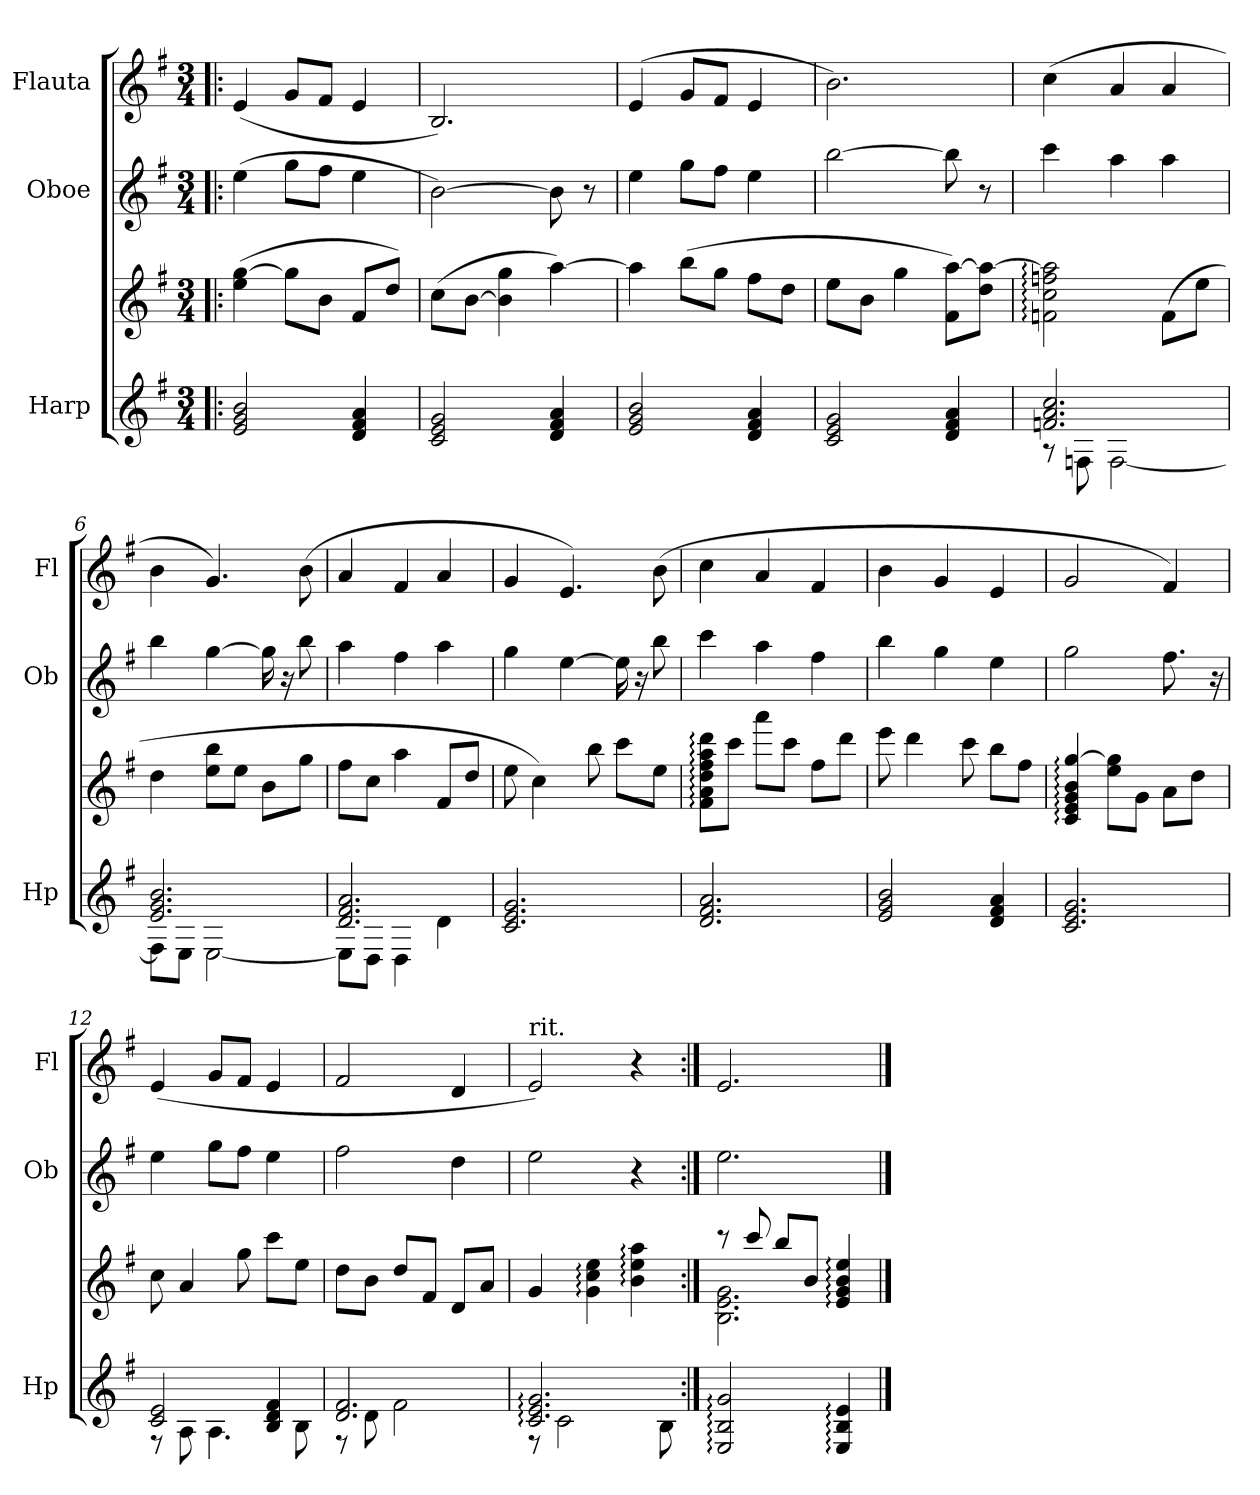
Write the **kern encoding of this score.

**kern	**kern	**kern	**kern
*part3	*part3	*part2	*part1
*staff4	*staff3	*staff2	*staff1
*I"Harp	*	*I"Oboe	*I"Flauta
*I'Hp	*	*I'Ob	*I'Fl
*	*	*stria5	*
*clefG2	*clefG2	*clefG2	*clefG2
*k[f#]	*k[f#]	*k[f#]	*k[f#]
*M3/4	*M3/4	*M3/4	*M3/4
*MM80	*MM80	*MM80	*MM80
=1!|:	=1!|:	=1!|:	=1!|:
2e/ 2g/ 2b/	(>4ee\ [4gg\	(>4ee\	(<4e/
.	8gg\L]	8gg\L	8g/L
.	8b\J	8ff#\J	8f#/J
4d/ 4f#/ 4a/	8f#/L	4ee\	4e/
.	8dd/J)	.	.
=2	=2	=2	=2
2c/ 2e/ 2g/	(>8cc\L	[2b\)	2.B/)
.	[8b\J	.	.
.	4b\] 4gg\	.	.
4d/ 4f#/ 4a/	[4aa\)	8b\]	.
.	.	8r	.
=3	=3	=3	=3
2e/ 2g/ 2b/	4aa\]	4ee\	(>4e/
.	(>8bb\L	8gg\L	8g/L
.	8gg\J	8ff#\J	8f#/J
4d/ 4f#/ 4a/	8ff#\L	4ee\	4e/
.	8dd\J	.	.
=4	=4	=4	=4
2c/ 2e/ 2g/	8ee\L	[2bb\	2.b\)
.	8b\J	.	.
.	4gg\	.	.
4d/ 4f#/ 4a/	8f#\ [8aa\L)	8bb\]	.
.	8dd\ 8aa\_J	8r	.
=5	=5	=5	=5
*^	*	*	*
2.fn/ 2.a/ 2.cc/	8r	2fn\: 2cc\: 2ffn\: 2aa\]:	4ccc\	(>4cc\
.	8Fn\	.	.	.
.	[2F\	.	4aa\	4a/
.	.	(>8f\L	4aa\	4a/
.	.	8ee\J	.	.
=6	=6	=6	=6	=6
2.e/ 2.g/ 2.b/	8F\L]	4dd\	4bb\	4b\
.	8E\J	.	.	.
.	[2E\	8ee\ 8bb\L	[4gg\	4.g/)
.	.	8ee\J	.	.
.	.	8b\L	16gg\]	.
.	.	.	16r	.
.	.	8gg\J	8bb\	(>8b\
=7	=7	=7	=7	=7
2.d/ 2.f#/ 2.a/	8E\L]	8ff#\L	4aa\	4a/
.	8D\J	8cc\J	.	.
.	4D\	4aa\	4ff#\	4f#/
.	4d\	8f#/L	4aa\	4a/
.	.	8dd/J	.	.
*v	*v	*	*	*
=8	=8	=8	=8
2.c/ 2.e/ 2.g/	8ee\	4gg\	4g/
.	4cc\)	.	.
.	.	[4ee\	4.e/)
.	8bb\	.	.
.	8ccc\L	16ee\]	.
.	.	16r	.
.	8ee\J	8bb\	(>8b\
!!LO:LB:g=z
=9	=9	=9	=9
2.d/ 2.f#/ 2.a/	8f#\: 8a\: 8dd\: 8ff#\: 8aa\: 8ddd\:L	4ccc\	4cc\
.	8ccc\J	.	.
.	8aaa\L	4aa\	4a/
.	8ccc\J	.	.
.	8ff#\L	4ff#\	4f#/
.	8ddd\J	.	.
=10	=10	=10	=10
2e/ 2g/ 2b/	8eee\	4bb\	4b\
.	4ddd\	.	.
.	.	4gg\	4g/
.	8ccc\	.	.
4d/ 4f#/ 4a/	8bb\L	4ee\	4e/
.	8ff#\J	.	.
=11	=11	=11	=11
2.c/ 2.e/ 2.g/	4c/: 4e/: 4g/: 4b/: [4gg/:	2gg\	2g/
.	8ee\ 8gg\]L	.	.
.	8g\J	.	.
.	8a\L	8.ff#\	4f#/)
.	8dd\J	.	.
.	.	16r	.
=12	=12	=12	=12
*^	*	*	*
2c/ 2e/	8r	8cc\	4ee\	(<4e/
.	8A\	4a/	.	.
.	4.A\	.	8gg\L	8g/L
.	.	8gg\	8ff#\J	8f#/J
4B/ 4d/ 4f#/	.	8ccc\L	4ee\	4e/
.	8B\	8ee\J	.	.
=13	=13	=13	=13	=13
2.d/ 2.f#/	8r	8dd\L	2ff#\	2f#/
.	8d\	8b\J	.	.
.	2f#\	8dd/L	.	.
.	.	8f#/J	.	.
.	.	8d/L	4dd\	4d/
.	.	8a/J	.	.
=14	=14	=14	=14	=14
!	!	!	!	!LO:TX:a:t=rit.
2.c/: 2.e/: 2.g/:	8r	4g/	2ee\	2e/)
.	2c\	.	.	.
.	.	4g\: 4cc\: 4ee\:	.	.
.	.	4b\: 4ee\: 4aa\:	4r	4r
.	8B\	.	.	.
*v	*v	*	*	*
=15:|!	=15:|!	=15:|!	=15:|!
*	*^	*	*
2E/: 2B/: 2g/:	8r	2.B\ 2.e\ 2.g\	2.ee\	2.e/
.	8ccc/	.	.	.
.	8bb/L	.	.	.
.	8b/J	.	.	.
4E/: 4B/: 4e/:	4e/: 4g/: 4b/: 4ee/:	.	.	.
*	*v	*v	*	*
==	==	==	==
*-	*-	*-	*-
